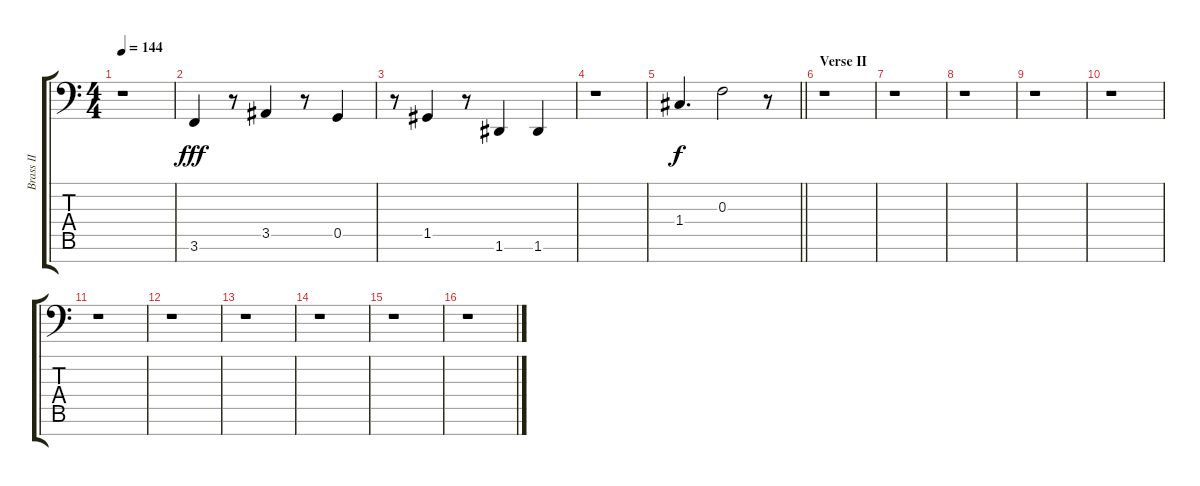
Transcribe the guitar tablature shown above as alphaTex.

\track ("Brass II" "Brass II") {instrument trombone}
\staff {score tabs}
\tuning (D4 A3 F3 C3 G2 D2 A1) {hide}
\ts (4 4)
\tempo 144
\clef f4
\ks c
r.1{dy f} |
3.6.4{dy fff instrument trombone} r.8 3.5.4 r.8 0.5.4 |
r.8 1.5.4 r.8 1.6.4 1.6.4 |
r.1 |
\barLineRight lightlight
1.4.4{d dy f} 0.3.2 r.8 |
\section ("" "Verse II")
r.1 |
r.1 |
r.1 |
r.1 |
r.1 |
r.1 |
r.1 |
r.1 |
r.1 |
r.1 |
r.1
